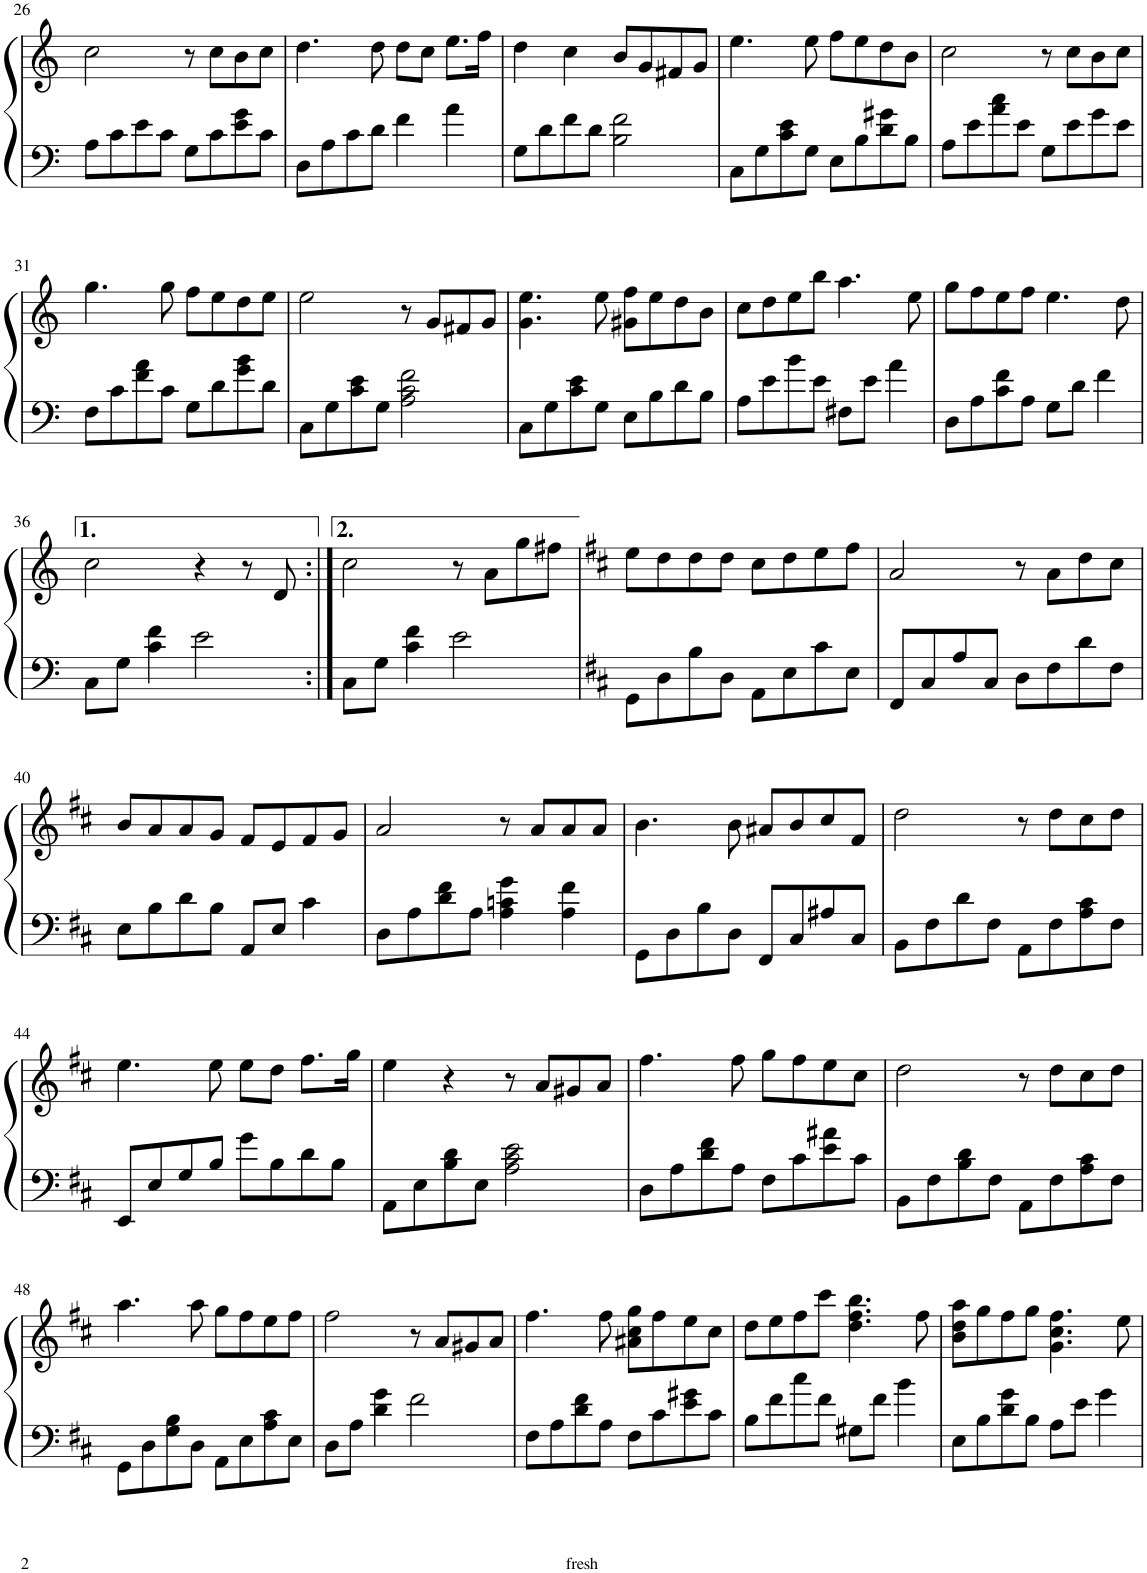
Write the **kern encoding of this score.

**kern	**kern
*part1	*part1
*staff2	*staff1
*I"Piano	*
*I'Pno.	*
!!LO:PB:g=z
*clefF4	*clefG2
*k[]	*k[]
*M4/4	*M4/4
=26	=26
8A\L	2cc\
8c\	.
8e\	.
8c\J	.
8G\L	8r
8c\	8cc\L
8e\ 8g\	8b\
8c\J	8cc\J
=27	=27
8D\L	4.dd\
8A\	.
8c\	.
8d\J	8dd\
4f\	8dd\L
.	8cc\J
4a\	8.ee\L
.	16ff\Jk
=28	=28
8G\L	4dd\
8d\	.
8f\	4cc\
8d\J	.
2B\ 2f\	8b/L
.	8g/
.	8f#X/
.	8g/J
=29	=29
8C\L	4.ee\
8G\	.
8c\ 8e\	.
8G\J	8ee\
8E\L	8ff\L
8B\	8ee\
8d\ 8g#X\	8dd\
8B\J	8b\J
=30	=30
8A\L	2cc\
8e\	.
8a\ 8cc\	.
8e\J	.
8G\L	8r
8e\	8cc\L
8g\	8b\
8e\J	8cc\J
!!LO:LB:g=z
=31	=31
8F\L	4.gg\
8c\	.
8f\ 8a\	.
8c\J	8gg\
8G\L	8ff\L
8d\	8ee\
8g\ 8b\	8dd\
8d\J	8ee\J
=32	=32
8C\L	2ee\
8G\	.
8c\ 8e\	.
8G\J	.
2A\ 2c\ 2f\	8r
.	8g/L
.	8f#X/
.	8g/J
=33	=33
8C\L	4.g\ 4.ee\
8G\	.
8c\ 8e\	.
8G\J	8ee\
8E\L	8g#X\ 8ff\L
8B\	8ee\
8d\	8dd\
8B\J	8b\J
=34	=34
8A\L	8cc\L
8e\	8dd\
8b\	8ee\
8e\J	8bb\J
8F#X\L	4.aa\
8e\J	.
4a\	.
.	8ee\
=35	=35
8D\L	8gg\L
8A\	8ff\
8c\ 8f\	8ee\
8A\J	8ff\J
8G\L	4.ee\
8d\J	.
4f\	.
.	8dd\
!!LO:LB:g=z
=36	=36
8C\L	2cc\
8G\J	.
4c\ 4f\	.
2e\	4r
.	8r
.	8d/
=37:|!	=37:|!
8C\L	2cc\
8G\J	.
4c\ 4f\	.
2e\	8r
.	8a\L
.	8gg\
.	8ff#X\J
=38	=38
*k[f#c#]	*k[f#c#]
8GG\L	8ee\L
8D\	8dd\
8B\	8dd\
8D\J	8dd\J
8AA\L	8cc#\L
8E\	8dd\
8c#\	8ee\
8E\J	8ff#\J
=39	=39
8FF#/L	2a/
8C#/	.
8A/	.
8C#/J	.
8D\L	8r
8F#\	8a\L
8d\	8dd\
8F#\J	8cc#\J
!!LO:LB:g=z
=40	=40
8E\L	8b/L
8B\	8a/
8d\	8a/
8B\J	8g/J
8AA/L	8f#/L
8E/J	8e/
4c#\	8f#/
.	8g/J
=41	=41
8D\L	2a/
8A\	.
8d\ 8f#\	.
8A\J	.
4A\ 4cn\ 4g\	8r
.	8a/L
4A\ 4f#\	8a/
.	8a/J
=42	=42
8GG\L	4.b\
8D\	.
8B\	.
8D\J	8b\
8FF#/L	8a#X/L
8C#/	8b/
8A#X/	8cc#/
8C#/J	8f#/J
=43	=43
8BB\L	2dd\
8F#\	.
8d\	.
8F#\J	.
8AA\L	8r
8F#\	8dd\L
8A\ 8c#\	8cc#\
8F#\J	8dd\J
!!LO:LB:g=z
=44	=44
8EE/L	4.ee\
8E/	.
8G/	.
8B/J	8ee\
8g\L	8ee\L
8B\	8dd\J
8d\	8.ff#\L
8B\J	.
.	16gg\Jk
=45	=45
8AA\L	4ee\
8E\	.
8B\ 8d\	4r
8E\J	.
2A\ 2c#\ 2e\	8r
.	8a/L
.	8g#X/
.	8a/J
=46	=46
8D\L	4.ff#\
8A\	.
8d\ 8f#\	.
8A\J	8ff#\
8F#\L	8gg\L
8c#\	8ff#\
8e\ 8a#X\	8ee\
8c#\J	8cc#\J
=47	=47
8BB\L	2dd\
8F#\	.
8B\ 8d\	.
8F#\J	.
8AA\L	8r
8F#\	8dd\L
8A\ 8c#\	8cc#\
8F#\J	8dd\J
!!LO:LB:g=z
=48	=48
8GG\L	4.aa\
8D\	.
8G\ 8B\	.
8D\J	8aa\
8AA\L	8gg\L
8E\	8ff#\
8A\ 8c#\	8ee\
8E\J	8ff#\J
=49	=49
8D\L	2ff#\
8A\J	.
4d\ 4g\	.
2f#\	8r
.	8a/L
.	8g#X/
.	8a/J
=50	=50
8F#\L	4.ff#\
8A\	.
8d\ 8f#\	.
8A\J	8ff#\
8F#\L	8a#X\ 8cc#\ 8gg\L
8c#\	8ff#\
8e\ 8g#X\	8ee\
8c#\J	8cc#\J
=51	=51
8B\L	8dd\L
8f#\	8ee\
8cc#\	8ff#\
8f#\J	8ccc#\J
8G#X\L	4.dd\ 4.ff#\ 4.bb\
8f#\J	.
4b\	.
.	8ff#\
=52	=52
8E\L	8b\ 8dd\ 8aa\L
8B\	8gg\
8d\ 8g\	8ff#\
8B\J	8gg\J
8A\L	4.g\ 4.cc#\ 4.ff#\
8e\J	.
4g\	.
.	8ee\
=	=
*-	*-
